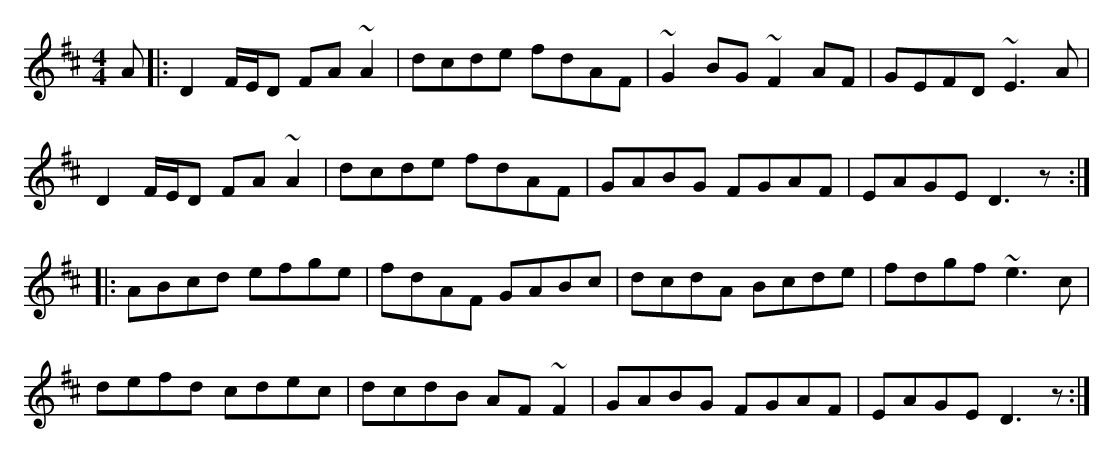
X:1
M:4/4
K:D
A|:D2 F/E/D FA ~A2|dcde fdAF|~G2BG ~F2AF|GEFD ~E3 A|
D2 F/E/D FA ~A2|dcde fdAF|GABG FGAF|EAGE D3z1:|
|:ABcd efge|fdAF GABc|dcdA Bcde|fdgf ~e3 c|
defd cdec|dcdB AF~F2|GABG FGAF|EAGE D3z1:|
